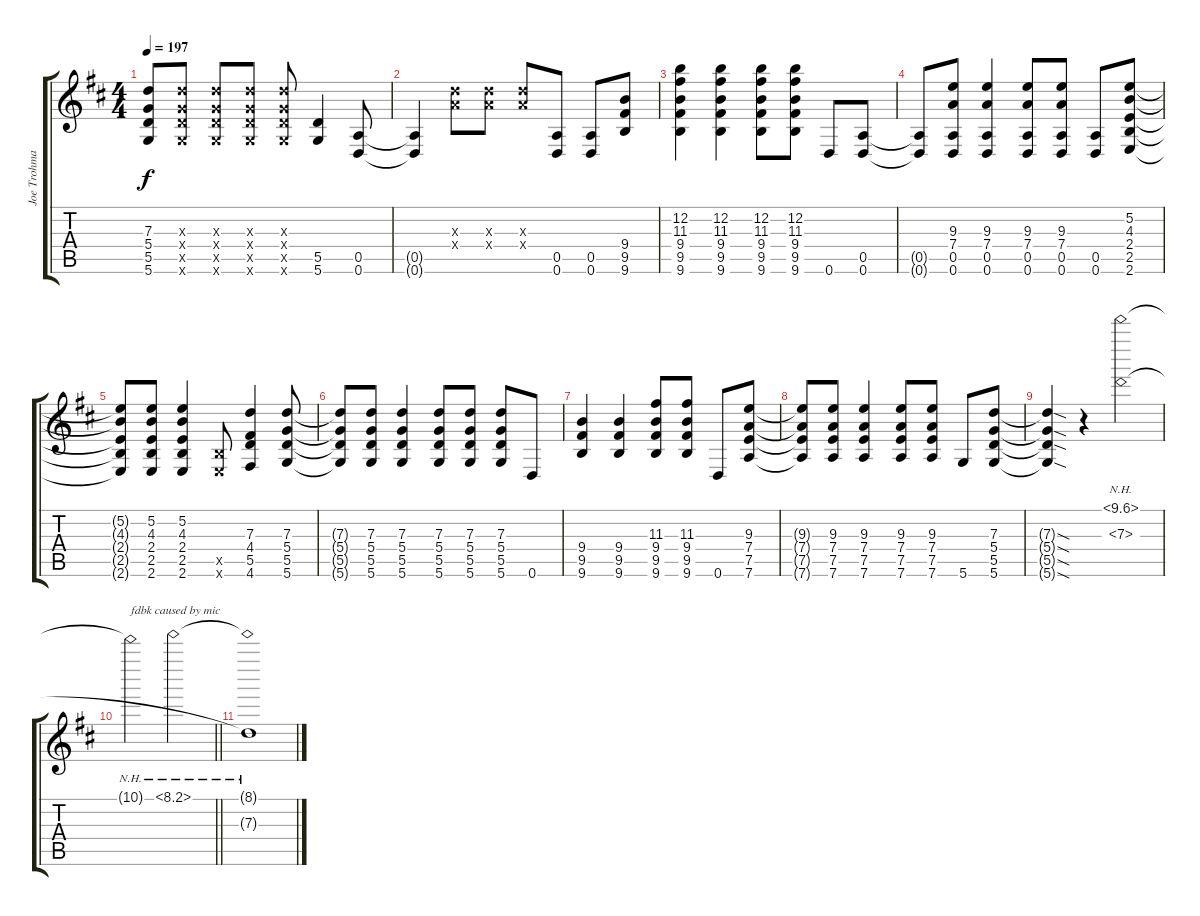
\track ("Joe Trohman (Lead Guitar)" "Joe Trohma") {instrument distortionguitar}
\staff {score tabs}
\tuning (E4 B3 G3 D3 A2 D2) {hide}
\ts (4 4)
\tempo 197
\clef g2
\ks d
(7.3{t} 5.4{t} 5.5{t} 5.6{t}).8{dy f} (7.3{x} 5.4{x} 5.5{x} 5.6{x}).8 (7.3{x} 5.4{x} 5.5{x} 5.6{x}).8 (7.3{x} 5.4{x} 5.5{x} 5.6{x}).8 (7.3{x} 5.4{x} 5.5{x} 5.6{x}).8 (5.5 5.6).4 (0.5 0.6).8 |
(0.5{t} 0.6{t}).4 (7.3{x} 7.4{x}).8 (7.3{x} 7.4{x}).8 (7.3{x} 7.4{x}).8 (0.5 0.6).8 (0.5 0.6).8 (9.4 9.5 9.6).8 |
(12.2 11.3 9.4 9.5 9.6).4 (12.2 11.3 9.4 9.5 9.6).4 (12.2 11.3 9.4 9.5 9.6).8 (12.2 11.3 9.4 9.5 9.6).8 0.6.8 (0.5 0.6).8 |
(0.5{t} 0.6{t}).8 (9.3 7.4 0.5 0.6).8 (9.3 7.4 0.5 0.6).4 (9.3 7.4 0.5 0.6).8 (9.3 7.4 0.5 0.6).8 (0.5 0.6).8 (5.2 4.3 2.4 2.5 2.6).8 |
(5.2{t} 4.3{t} 2.4{t} 2.5{t} 2.6{t}).8 (5.2 4.3 2.4 2.5 2.6).8 (5.2 4.3 2.4 2.5 2.6).4 (2.5{x} 2.6{x}).8 (7.3 4.4 5.5 4.6).4 (7.3 5.4 5.5 5.6).8 |
(7.3{t} 5.4{t} 5.5{t} 5.6{t}).8 (7.3 5.4 5.5 5.6).8 (7.3 5.4 5.5 5.6).4 (7.3 5.4 5.5 5.6).8 (7.3 5.4 5.5 5.6).8 (7.3 5.4 5.5 5.6).8 0.6.8 |
(9.4 9.5 9.6).4 (9.4 9.5 9.6).4 (11.3 9.4 9.5 9.6).8 (11.3 9.4 9.5 9.6).8 0.6.8 (9.3 7.4 7.5 7.6).8 |
(9.3{t} 7.4{t} 7.5{t} 7.6{t}).8 (9.3 7.4 7.5 7.6).8 (9.3 7.4 7.5 7.6).4 (9.3 7.4 7.5 7.6).8 (9.3 7.4 7.5 7.6).8 5.6.8 (7.3 5.4 5.5 5.6).8 |
(7.3{sod t} 5.4{sod t} 5.5{sod t} 5.6{sod t}).4 r.4 (10.1{nh} 7.3{nh}).2 |
\barLineRight lightlight
10.1{nh t}.2{txt "fdbk caused by mic"} 8.1{nh}.2 |
(8.1{nh t} 7.3{t}).1
